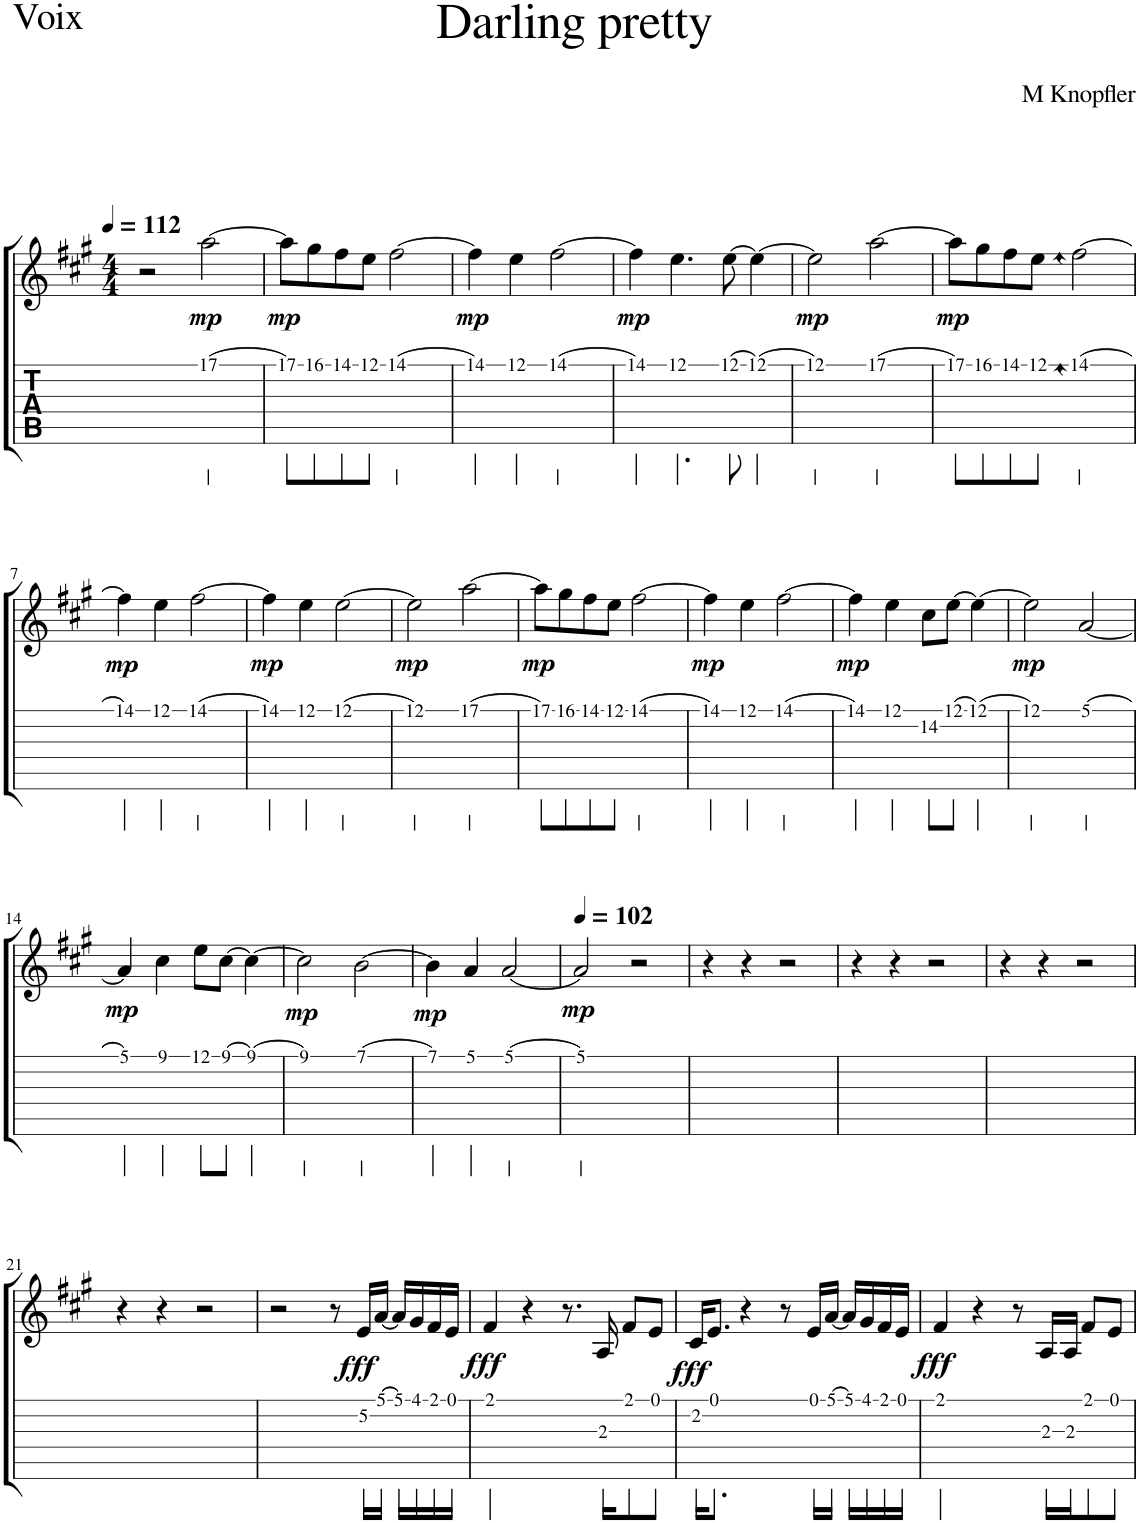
**kern	**kern	**dynam
*part1	*part1	*part1
*staff2	*staff1	*staff1/2
*I"Voix	*	*
*stria6	*	*
*	*clefG2	*
*k[f#c#g#]	*k[f#c#g#]	*
*	*M4/4	*
*MM112	*MM112	*
=1	=1	=1
2r	2r	.
!	!	!LO:DY:b
[2aa\	[2aa\	mp
=2	=2	=2
!	!	!LO:DY:b
8aa\L]	8aa\L]	mp
8gg#\	8gg#\	.
8ff#\	8ff#\	.
8ee\J	8ee\J	.
[2ff#\	[2ff#\	.
=3	=3	=3
!	!	!LO:DY:b
4ff#\]	4ff#\]	mp
4ee\	4ee\	.
[2ff#\	[2ff#\	.
=4	=4	=4
!	!	!LO:DY:b
4ff#\]	4ff#\]	mp
4.ee\	4.ee\	.
[8ee\	[8ee\	.
4ee\_	4ee\_	.
=5	=5	=5
!	!	!LO:DY:b
2ee\]	2ee\]	mp
[2aa\	[2aa\	.
=6	=6	=6
!	!	!LO:DY:b
8aa\L]	8aa\L]	mp
8gg#\	8gg#\	.
8ff#\	8ff#\	.
8ee\J	8ee\J	.
[2ff#:\	[2ff#:\	.
!!LO:LB:g=z
=7	=7	=7
!	!	!LO:DY:b
4ff#\]	4ff#\]	mp
4ee\	4ee\	.
[2ff#\	[2ff#\	.
=8	=8	=8
!	!	!LO:DY:b
4ff#\]	4ff#\]	mp
4ee\	4ee\	.
[2ee\	[2ee\	.
=9	=9	=9
!	!	!LO:DY:b
2ee\]	2ee\]	mp
[2aa\	[2aa\	.
=10	=10	=10
!	!	!LO:DY:b
8aa\L]	8aa\L]	mp
8gg#\	8gg#\	.
8ff#\	8ff#\	.
8ee\J	8ee\J	.
[2ff#\	[2ff#\	.
=11	=11	=11
!	!	!LO:DY:b
4ff#\]	4ff#\]	mp
4ee\	4ee\	.
[2ff#\	[2ff#\	.
=12	=12	=12
!	!	!LO:DY:b
4ff#\]	4ff#\]	mp
4ee\	4ee\	.
8cc#\L	8cc#\L	.
[8ee\J	[8ee\J	.
4ee\_	4ee\_	.
=13	=13	=13
!	!	!LO:DY:b
2ee\]	2ee\]	mp
[2a\	[2a/	.
!!LO:LB:g=z
=14	=14	=14
!	!	!LO:DY:b
4a\]	4a/]	mp
4cc#\	4cc#\	.
8ee\L	8ee\L	.
[8cc#\J	[8cc#\J	.
4cc#\_	4cc#\_	.
=15	=15	=15
!	!	!LO:DY:b
2cc#\]	2cc#\]	mp
[2b\	[2b\	.
=16	=16	=16
!	!	!LO:DY:b
4b\]	4b\]	mp
4a\	4a/	.
[2a\	[2a/	.
=17	=17	=17
*	*MM102	*
!	!	!LO:DY:b
2a\]	2a/]	mp
2r	2r	.
=18	=18	=18
4r	4r	.
4r	4r	.
2r	2r	.
=19	=19	=19
4r	4r	.
4r	4r	.
2r	2r	.
=20	=20	=20
4r	4r	.
4r	4r	.
2r	2r	.
!!LO:LB:g=z
=21	=21	=21
4r	4r	.
4r	4r	.
2r	2r	.
=22	=22	=22
2r	2r	.
8r	8r	.
!	!	!LO:DY:b
16e\LL	16e/LL	fff
[16a\JJ	[16a/JJ	.
16a\LL]	16a/LL]	.
16g#\	16g#/	.
16f#\	16f#/	.
16e\JJ	16e/JJ	.
=23	=23	=23
!	!	!LO:DY:b
4f#\	4f#/	fff
4r	4r	.
8.r	8.r	.
16A\KL	16A/	.
8f#\	8f#/L	.
8e\J	8e/J	.
=24	=24	=24
!	!	!LO:DY:b
16c#\KL	16c#/KL	fff
8.e\J	8.e/J	.
4r	4r	.
8r	8r	.
16e\LL	16e/LL	.
[16a\JJ	[16a/JJ	.
16a\LL]	16a/LL]	.
16g#\	16g#/	.
16f#\	16f#/	.
16e\JJ	16e/JJ	.
=25	=25	=25
!	!	!LO:DY:b
4f#\	4f#/	fff
4r	4r	.
8r	8r	.
16A\LL	16A/LL	.
16A\J	16A/JJ	.
8f#\	8f#/L	.
8e\J	8e/J	.
=	=	=
*-	*-	*-
